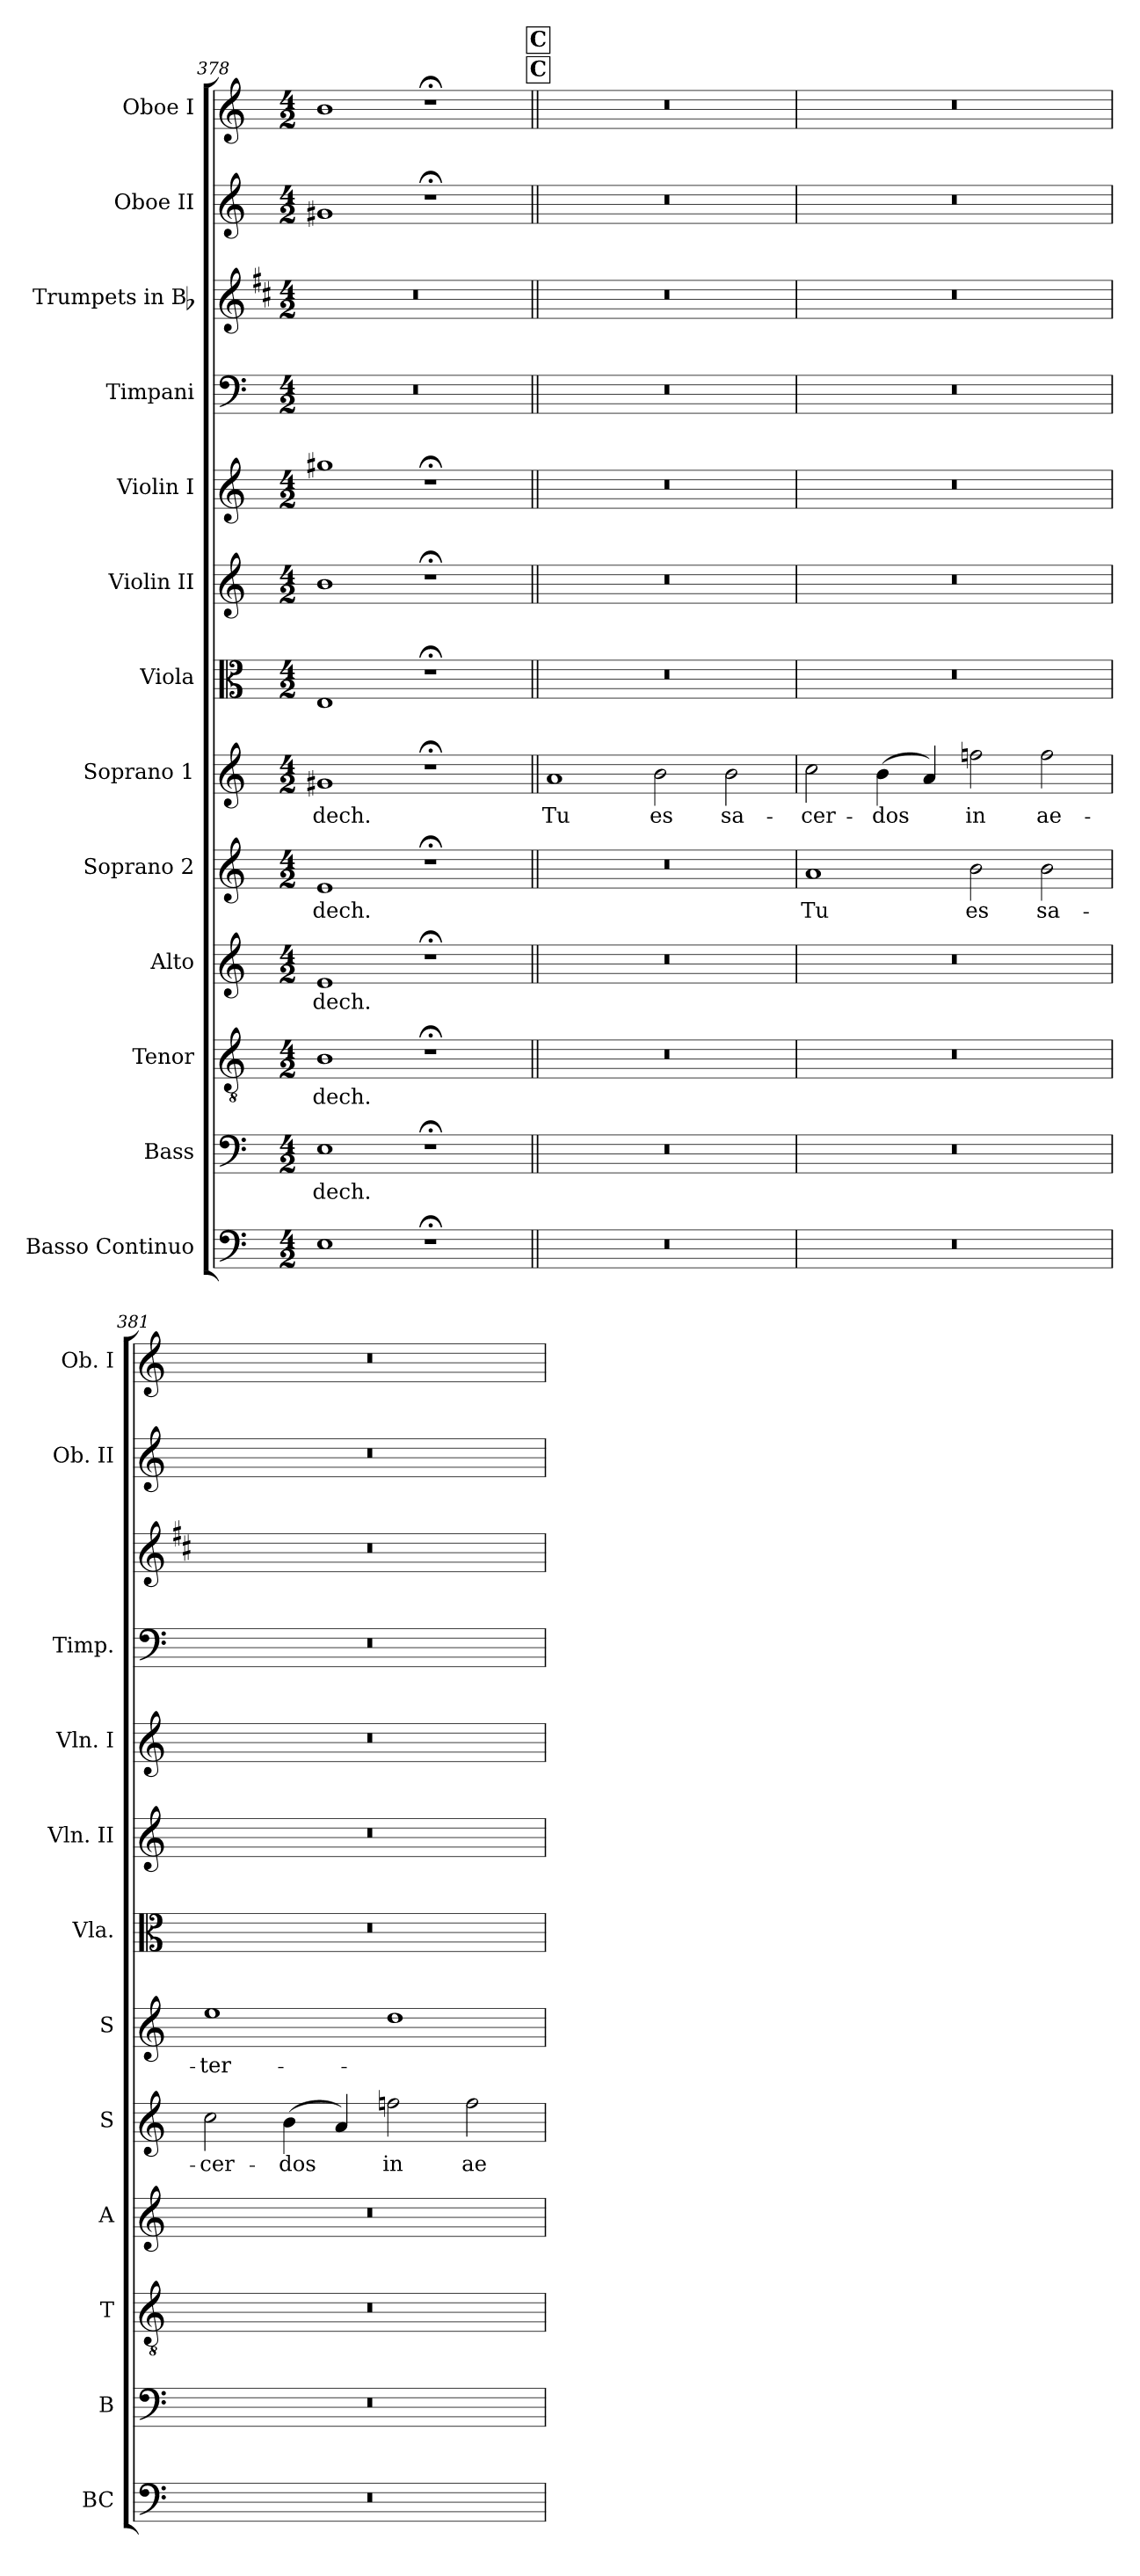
**kern	**kern	**text	**kern	**text	**kern	**text	**kern	**text	**kern	**text	**kern	**kern	**kern	**kern	**kern	**kern	**kern
*part13	*part12	*part12	*part11	*part11	*part10	*part10	*part9	*part9	*part8	*part8	*part7	*part6	*part5	*part4	*part3	*part2	*part1
*staff13	*staff12	*staff12	*staff11	*staff11	*staff10	*staff10	*staff9	*staff9	*staff8	*staff8	*staff7	*staff6	*staff5	*staff4	*staff3	*staff2	*staff1
*I"Basso Continuo	*I"Bass	*	*I"Tenor	*	*I"Alto	*	*I"Soprano 2	*	*I"Soprano 1	*	*I"Viola	*I"Violin II	*I"Violin I	*I"Timpani	*I"Trumpets in Bb	*I"Oboe II	*I"Oboe I
*I'BC	*I'B	*	*I'T	*	*I'A	*	*I'S	*	*I'S	*	*I'Vla.	*I'Vln. II	*I'Vln. I	*I'Timp.	*	*I'Ob. II	*I'Ob. I
*clefF4	*clefF4	*	*clefGv2	*	*clefG2	*	*clefG2	*	*clefG2	*	*clefC3	*clefG2	*clefG2	*clefF4	*clefG2	*clefG2	*clefG2
*	*	*	*	*	*	*	*	*	*	*	*	*	*	*	*ITrd1c2	*	*
*k[]	*k[]	*	*k[]	*	*k[]	*	*k[]	*	*k[]	*	*k[]	*k[]	*k[]	*k[]	*k[]	*k[]	*k[]
*C:	*C:	*	*C:	*	*C:	*	*C:	*	*C:	*	*C:	*C:	*C:	*C:	*C:	*C:	*C:
*M4/2	*M4/2	*	*M4/2	*	*M4/2	*	*M4/2	*	*M4/2	*	*M4/2	*M4/2	*M4/2	*M4/2	*M4/2	*M4/2	*M4/2
=378	=378	=378	=378	=378	=378	=378	=378	=378	=378	=378	=378	=378	=378	=378	=378	=378	=378
!	!	!LO:LY:b	!	!LO:LY:b	!	!LO:LY:b	!	!LO:LY:b	!	!LO:LY:b	!	!	!	!	!	!	!
1E	1E	-dech.	1B	-dech.	1e	-dech.	1e	-dech.	1g#X	-dech.	1E	1b	1gg#X	0r	0r	1g#X	1b
1r;<	1r;<	.	1r;<	.	1r;<	.	1r;<	.	1r;<	.	1r;<	1r;<	1r;<	.	.	1r;<	1r;<
!!LO:REH:place=s1:b:B:fs=14:t=C
!!LO:REH:place=s1:a:B:fs=14:t=C
=379||	=379||	=379||	=379||	=379||	=379||	=379||	=379||	=379||	=379||	=379||	=379||	=379||	=379||	=379||	=379||	=379||	=379||
!	!	!	!	!	!	!	!	!	!	!LO:LY:b	!	!	!	!	!	!	!
0r	0r	.	0r	.	0r	.	0r	.	1a	Tu	0r	0r	0r	0r	0r	0r	0r
!	!	!	!	!	!	!	!	!	!	!LO:LY:b	!	!	!	!	!	!	!
.	.	.	.	.	.	.	.	.	2b\	es	.	.	.	.	.	.	.
!	!	!	!	!	!	!	!	!	!	!LO:LY:b	!	!	!	!	!	!	!
.	.	.	.	.	.	.	.	.	2b\	sa-	.	.	.	.	.	.	.
=380	=380	=380	=380	=380	=380	=380	=380	=380	=380	=380	=380	=380	=380	=380	=380	=380	=380
!	!	!	!	!	!	!	!	!LO:LY:b	!	!LO:LY:b	!	!	!	!	!	!	!
0r	0r	.	0r	.	0r	.	1a	Tu	2cc\	-cer-	0r	0r	0r	0r	0r	0r	0r
!	!	!	!	!	!	!	!	!	!	!LO:LY:b	!	!	!	!	!	!	!
.	.	.	.	.	.	.	.	.	(4b\	-dos	.	.	.	.	.	.	.
.	.	.	.	.	.	.	.	.	4a/)	.	.	.	.	.	.	.	.
!	!	!	!	!	!	!	!	!LO:LY:b	!	!LO:LY:b	!	!	!	!	!	!	!
.	.	.	.	.	.	.	2b\	es	2ffn\	in	.	.	.	.	.	.	.
!	!	!	!	!	!	!	!	!LO:LY:b	!	!LO:LY:b	!	!	!	!	!	!	!
.	.	.	.	.	.	.	2b\	sa-	2ff\	ae-	.	.	.	.	.	.	.
=381	=381	=381	=381	=381	=381	=381	=381	=381	=381	=381	=381	=381	=381	=381	=381	=381	=381
!	!	!	!	!	!	!	!	!LO:LY:b	!	!LO:LY:b	!	!	!	!	!	!	!
0r	0r	.	0r	.	0r	.	2cc\	-cer-	1ee	-ter-	0r	0r	0r	0r	0r	0r	0r
!	!	!	!	!	!	!	!	!LO:LY:b	!	!	!	!	!	!	!	!	!
.	.	.	.	.	.	.	(4b\	-dos	.	.	.	.	.	.	.	.	.
.	.	.	.	.	.	.	4a/)	.	.	.	.	.	.	.	.	.	.
!	!	!	!	!	!	!	!	!LO:LY:b	!	!	!	!	!	!	!	!	!
.	.	.	.	.	.	.	2ffn\	in	1dd	.	.	.	.	.	.	.	.
!	!	!	!	!	!	!	!	!LO:LY:b	!	!	!	!	!	!	!	!	!
.	.	.	.	.	.	.	2ff\	ae-	.	.	.	.	.	.	.	.	.
=	=	=	=	=	=	=	=	=	=	=	=	=	=	=	=	=	=
*-	*-	*-	*-	*-	*-	*-	*-	*-	*-	*-	*-	*-	*-	*-	*-	*-	*-
